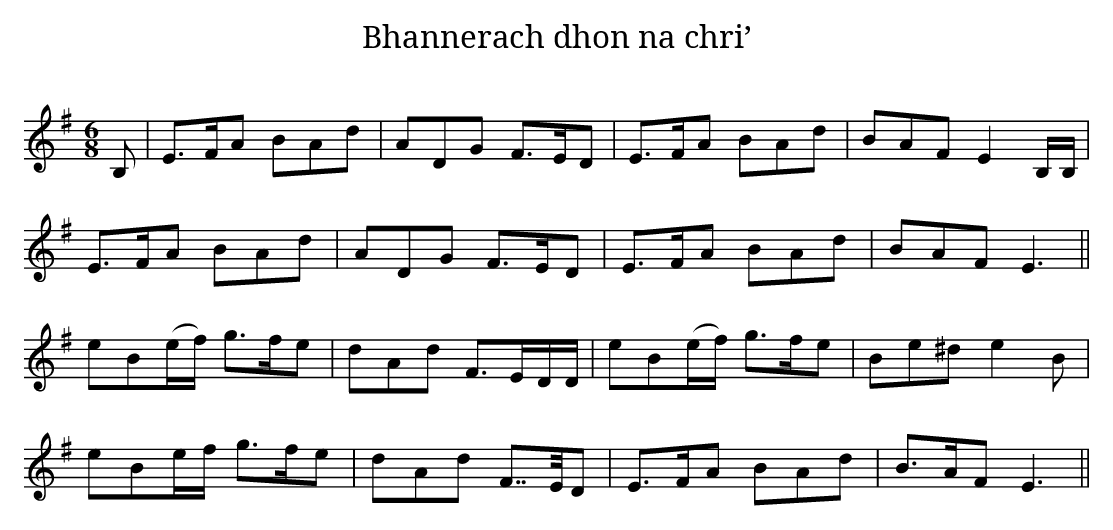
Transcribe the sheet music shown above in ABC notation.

X:1
T:Bhannerach dhon na chri’
M:6/8
L:1/8
Q:”Slow”
K:Em
B,|E>FA BAd|ADG F>ED|E>FA BAd|BAF E2 B,/B,/|
E>FA BAd|ADG F>ED|E>FA BAd|BAF E3||
eB(e/f/) g>fe|dAd F>ED/D/|eB(e/f/) g>fe|Be^d e2B|
eBe/f/ g>fe|dAd F>>ED|E>FA BAd|B>AF E3||
